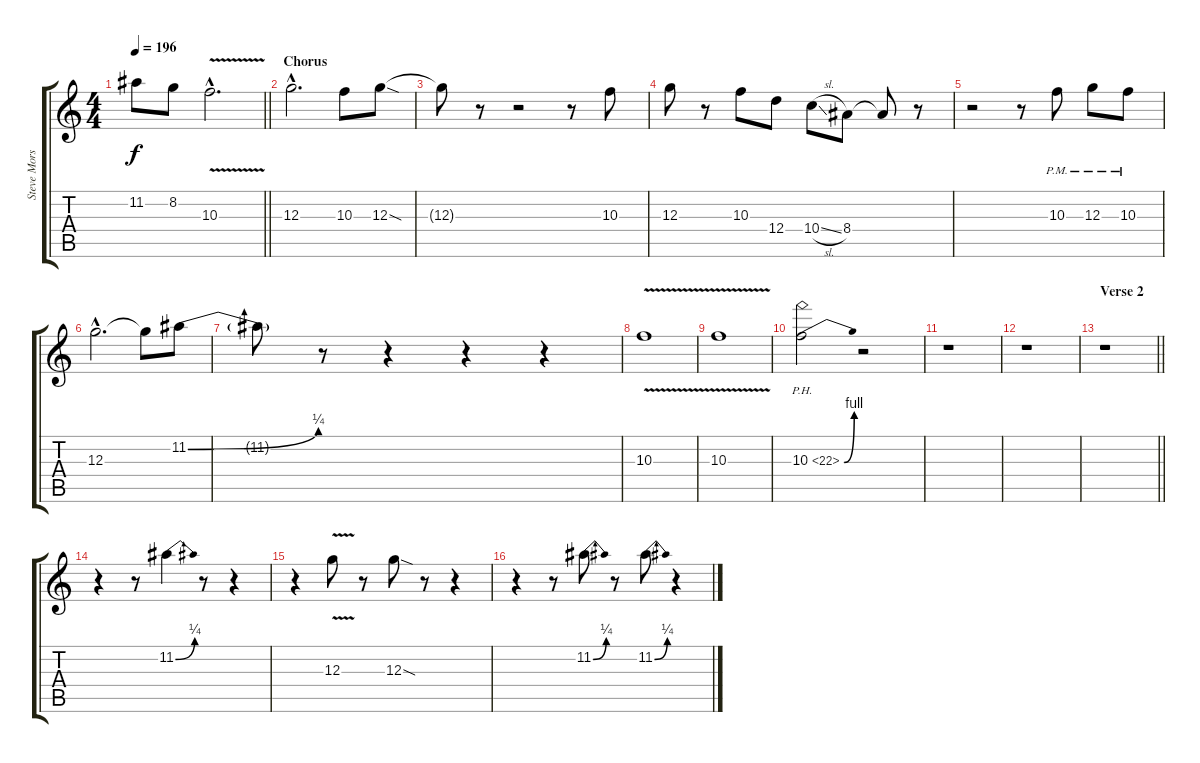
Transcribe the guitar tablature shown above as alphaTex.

\track ("Steve Morse" "Steve Mors") {instrument overdrivenguitar}
\staff {score tabs}
\tuning (E4 B3 G3 D3 A2 E2) {hide}
\ts (4 4)
\tempo 196
\clef g2
\barLineRight lightlight
\ks c
11.2.8{dy f} 8.2.8 10.3{v hac}.2{d} |
\section ("" "Chorus")
12.3{hac}.2{d} 10.3.8 12.3{sod}.8 |
12.3{t}.8 r.8 r.2 r.8 10.3.8 |
12.3.8 r.8 10.3.8 12.4.8 10.4{sl}.8 8.4.8 8.4{t}.8 r.8 |
r.2 r.8 10.3{pm}.8 12.3{pm}.8 10.3{pm}.8 |
12.3{hac}.2{d} 12.3{t}.8 11.2{be (bend 0 0 60 1)}.8 |
11.2{t}.8 r.8 r.4 r.4 r.4 |
10.3{v}.1 |
10.3{v}.1 |
10.3{be (bend 0 0 60 4) ph 12}.2 r.2 |
r.1 |
r.1 |
\section ("" "Verse 2")
\barLineRight lightlight
r.1 |
r.4 r.8 11.2{be (bend 0 0 60 1)}.4 r.8 r.4 |
r.4 12.3{v}.8 r.8 12.3{sod}.8 r.8 r.4 |
r.4 r.8 11.2{be (bend 0 0 60 1)}.8 r.8 11.2{be (bend 0 0 60 1)}.8 r.4
